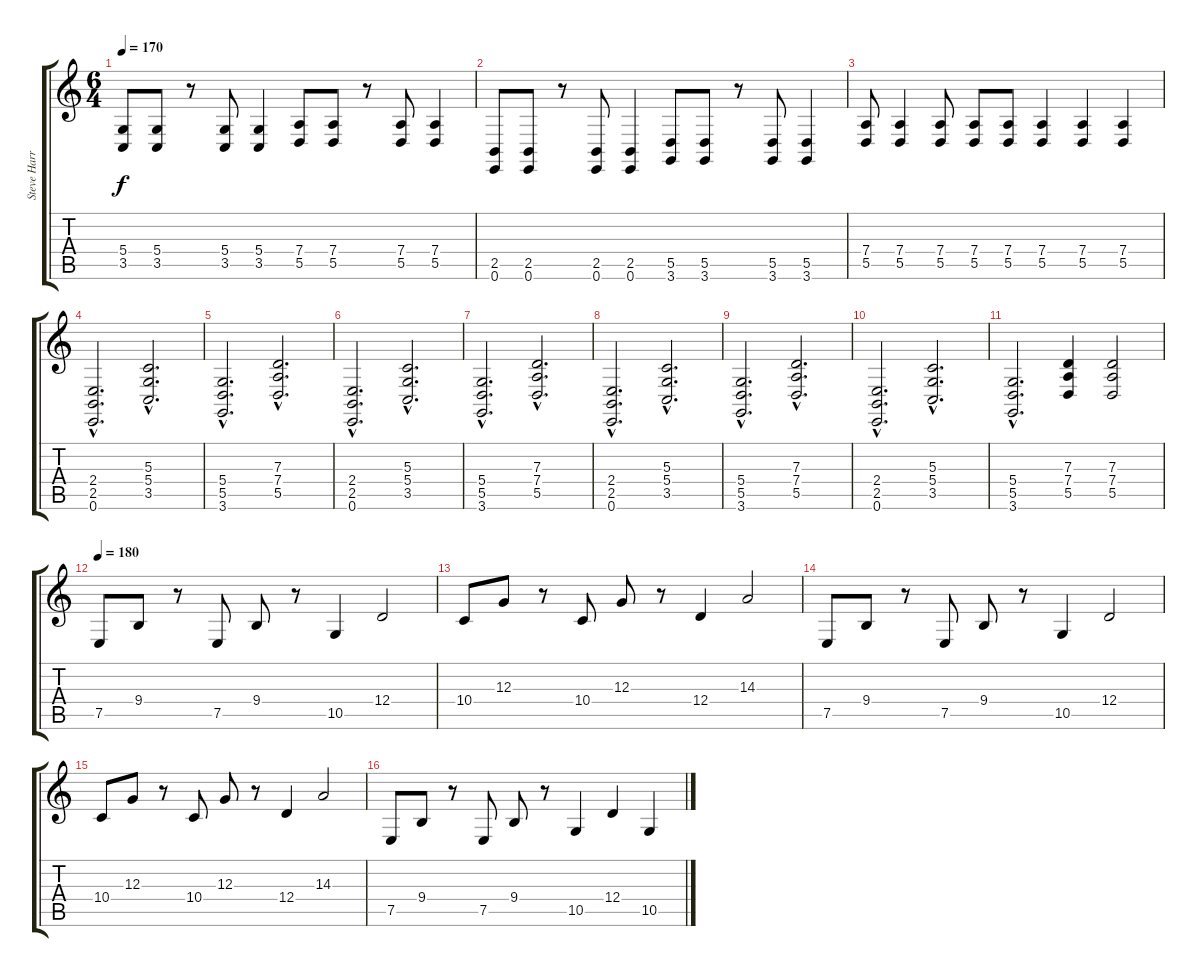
\track ("Steve Harris (Keyboard)" "Steve Harr") {instrument stringensemble1}
\staff {score tabs}
\tuning (E4 B3 G3 D3 A2 E2) {hide}
\ts (6 4)
\tempo 170
\clef g2
\ks c
(5.4 3.5).8{dy f} (5.4 3.5).8 r.8 (5.4 3.5).8 (5.4 3.5).4 (7.4 5.5).8 (7.4 5.5).8 r.8 (7.4 5.5).8 (7.4 5.5).4 |
(2.5 0.6).8 (2.5 0.6).8 r.8 (2.5 0.6).8 (2.5 0.6).4 (5.5 3.6).8 (5.5 3.6).8 r.8 (5.5 3.6).8 (5.5 3.6).4 |
(7.4 5.5).8 (7.4 5.5).4 (7.4 5.5).8 (7.4 5.5).8 (7.4 5.5).8 (7.4 5.5).4 (7.4 5.5).4 (7.4 5.5).4 |
(2.4{hac} 2.5{hac} 0.6{hac}).2{d volume 11} (5.3{hac} 5.4{hac} 3.5{hac}).2{d} |
(5.4{hac} 5.5{hac} 3.6{hac}).2{d} (7.3{hac} 7.4{hac} 5.5{hac}).2{d} |
(2.4{hac} 2.5{hac} 0.6{hac}).2{d volume 11} (5.3{hac} 5.4{hac} 3.5{hac}).2{d} |
(5.4{hac} 5.5{hac} 3.6{hac}).2{d} (7.3{hac} 7.4{hac} 5.5{hac}).2{d} |
(2.4{hac} 2.5{hac} 0.6{hac}).2{d volume 11} (5.3{hac} 5.4{hac} 3.5{hac}).2{d} |
(5.4{hac} 5.5{hac} 3.6{hac}).2{d} (7.3{hac} 7.4{hac} 5.5{hac}).2{d} |
(2.4{hac} 2.5{hac} 0.6{hac}).2{d volume 11} (5.3{hac} 5.4{hac} 3.5{hac}).2{d} |
(5.4{hac} 5.5{hac} 3.6{hac}).2{d} (7.3 7.4 5.5).4 (7.3 7.4 5.5).2 |
\tempo 180
7.5.8{volume 16} 9.4.8 r.8 7.5.8 9.4.8 r.8 10.5.4 12.4.2 |
10.4.8 12.3.8 r.8 10.4.8 12.3.8 r.8 12.4.4 14.3.2 |
7.5.8{volume 16} 9.4.8 r.8 7.5.8 9.4.8 r.8 10.5.4 12.4.2 |
10.4.8 12.3.8 r.8 10.4.8 12.3.8 r.8 12.4.4 14.3.2 |
7.5.8{volume 16} 9.4.8 r.8 7.5.8 9.4.8 r.8 10.5.4 12.4.4 10.5.4
